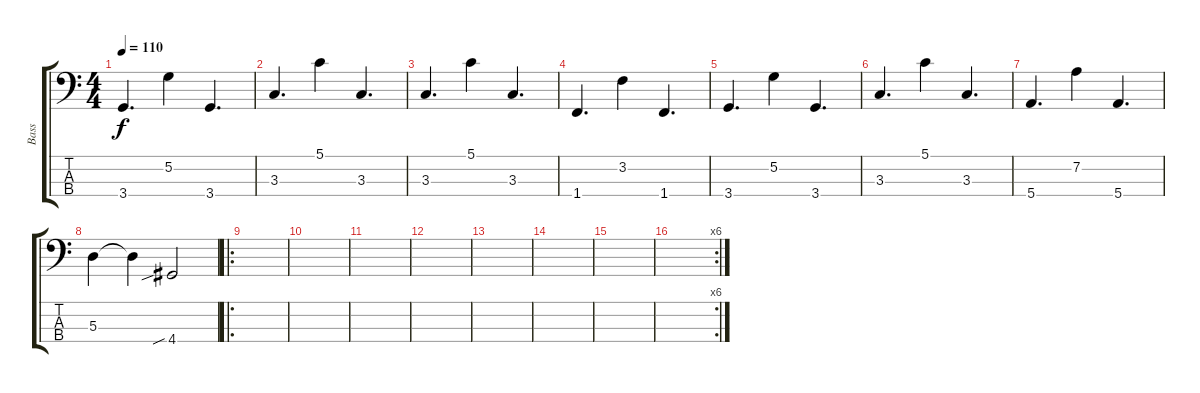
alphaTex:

\track ("Bass" "Bass") {instrument acousticbass}
\staff {score tabs}
\tuning (G2 D2 A1 E1) {hide}
\ts (4 4)
\tempo 110
\clef f4
\ks c
3.4.4{d dy f} 5.2.4 3.4.4{d} |
3.3.4{d} 5.1.4 3.3.4{d} |
3.3.4{d} 5.1.4 3.3.4{d} |
1.4.4{d} 3.2.4 1.4.4{d} |
3.4.4{d} 5.2.4 3.4.4{d} |
3.3.4{d} 5.1.4 3.3.4{d} |
5.4.4{d} 7.2.4 5.4.4{d} |
5.3.4 5.3{t}.4 4.4{sib}.2 |
\ro
|
|
|
|
|
|
|
\rc 6
